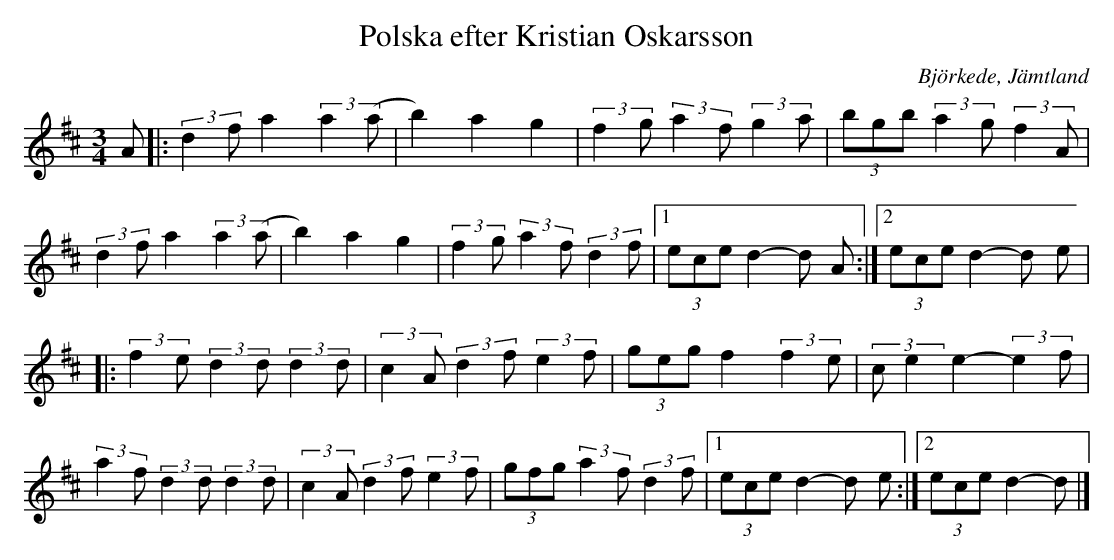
X:1
T:Polska efter Kristian Oskarsson
O:Björkede, Jämtland
M:3/4
L:1/8
K:D
 A |: (3:2:2 d2f a2 (3:2:2 a2 (a | b2) a2 g2 | (3:2:2 f2g (3:2:2 a2f (3:2:2 g2a | (3bgb (3:2:2 a2g (3:2:2 f2A |
(3:2:2 d2f a2 (3:2:2 a2 (a | b2) a2 g2 | (3:2:2 f2g (3:2:2 a2f (3:2:2 d2f |1 (3ece d2- d A:|2 (3ece d2- d e |
|:(3:2:2 f2e (3:2:2 d2d (3:2:2 d2d | (3:2:2 c2A (3:2:2 d2f (3:2:2 e2f | (3geg f2 (3:2:2 f2e | (3:2:2 ce2 e2- (3:2:2 e2f |
(3:2:2 a2f (3:2:2 d2d (3:2:2 d2d | (3:2:2 c2A (3:2:2 d2f (3:2:2 e2f | (3gfg (3:2:2 a2f (3:2:2 d2f |1 (3ece d2- d e :|2 (3ece d2- d |]
